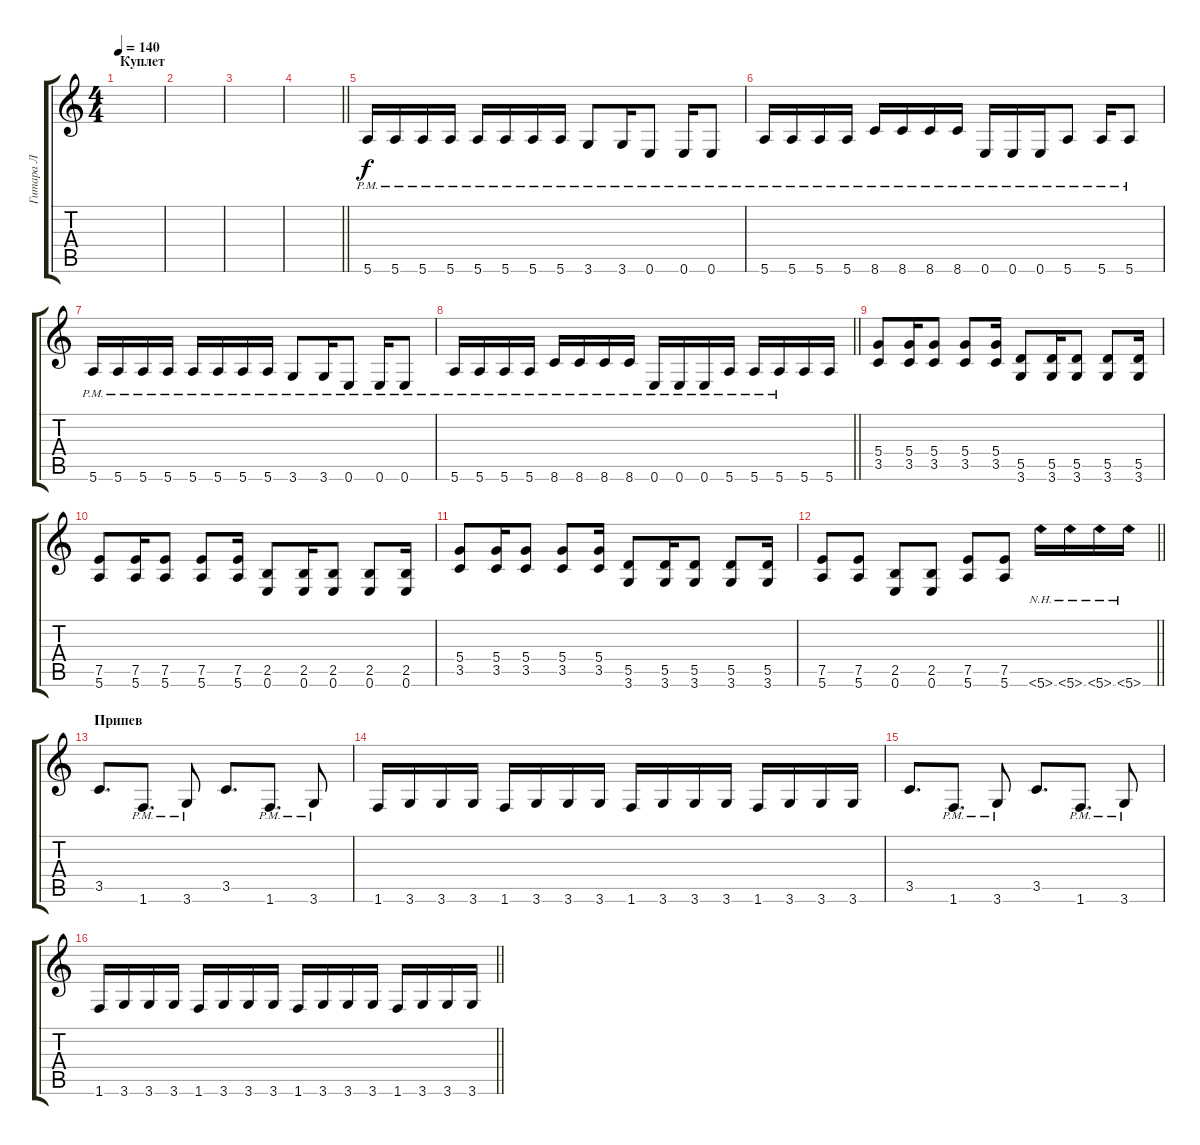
\track ("Гитара Л" "Гитара Л") {instrument distortionguitar}
\staff {score tabs}
\tuning (E4 B3 G3 D3 A2 E2) {hide}
\ts (4 4)
\section ("" "Куплет")
\tempo 140
\clef g2
\ks c
|
|
|
\barLineRight lightlight
|
\section ("" " ")
5.6{pm}.16 5.6{pm}.16 5.6{pm}.16 5.6{pm}.16 5.6{pm}.16 5.6{pm}.16 5.6{pm}.16 5.6{pm}.16 3.6{pm}.8 3.6{pm}.16 0.6{pm}.8 0.6{pm}.16 0.6{pm}.8 |
5.6{pm}.16 5.6{pm}.16 5.6{pm}.16 5.6{pm}.16 8.6{pm}.16 8.6{pm}.16 8.6{pm}.16 8.6{pm}.16 0.6{pm}.16 0.6{pm}.16 0.6{pm}.16 5.6{pm}.8 5.6{pm}.16 5.6{pm}.8 |
5.6{pm}.16 5.6{pm}.16 5.6{pm}.16 5.6{pm}.16 5.6{pm}.16 5.6{pm}.16 5.6{pm}.16 5.6{pm}.16 3.6{pm}.8 3.6{pm}.16 0.6{pm}.8 0.6{pm}.16 0.6{pm}.8 |
\barLineRight lightlight
5.6{pm}.16 5.6{pm}.16 5.6{pm}.16 5.6{pm}.16 8.6{pm}.16 8.6{pm}.16 8.6{pm}.16 8.6{pm}.16 0.6{pm}.16 0.6{pm}.16 0.6{pm}.16 5.6{pm}.16 5.6{pm}.16 5.6{pm}.16 5.6.16 5.6.16 |
\section ("" " ")
(5.4 3.5).8 (5.4 3.5).16 (5.4 3.5).8 (5.4 3.5).8 (5.4 3.5).16 (5.5 3.6).8 (5.5 3.6).16 (5.5 3.6).8 (5.5 3.6).8 (5.5 3.6).16 |
(7.5 5.6).8 (7.5 5.6).16 (7.5 5.6).8 (7.5 5.6).8 (7.5 5.6).16 (2.5 0.6).8 (2.5 0.6).16 (2.5 0.6).8 (2.5 0.6).8 (2.5 0.6).16 |
(5.4 3.5).8 (5.4 3.5).16 (5.4 3.5).8 (5.4 3.5).8 (5.4 3.5).16 (5.5 3.6).8 (5.5 3.6).16 (5.5 3.6).8 (5.5 3.6).8 (5.5 3.6).16 |
\barLineRight lightlight
(7.5 5.6).8 (7.5 5.6).8 (2.5 0.6).8 (2.5 0.6).8 (7.5 5.6).8 (7.5 5.6).8 5.6{nh}.16 5.6{nh}.16 5.6{nh}.16 5.6{nh}.16 |
\section ("" "Припев")
3.5.8{d} 1.6{pm}.8{d} 3.6{pm}.8 3.5.8{d} 1.6{pm}.8{d} 3.6{pm}.8 |
1.6.16 3.6.16 3.6.16 3.6.16 1.6.16 3.6.16 3.6.16 3.6.16 1.6.16 3.6.16 3.6.16 3.6.16 1.6.16 3.6.16 3.6.16 3.6.16 |
3.5.8{d} 1.6{pm}.8{d} 3.6{pm}.8 3.5.8{d} 1.6{pm}.8{d} 3.6{pm}.8 |
\barLineRight lightlight
1.6.16 3.6.16 3.6.16 3.6.16 1.6.16 3.6.16 3.6.16 3.6.16 1.6.16 3.6.16 3.6.16 3.6.16 1.6.16 3.6.16 3.6.16 3.6.16
